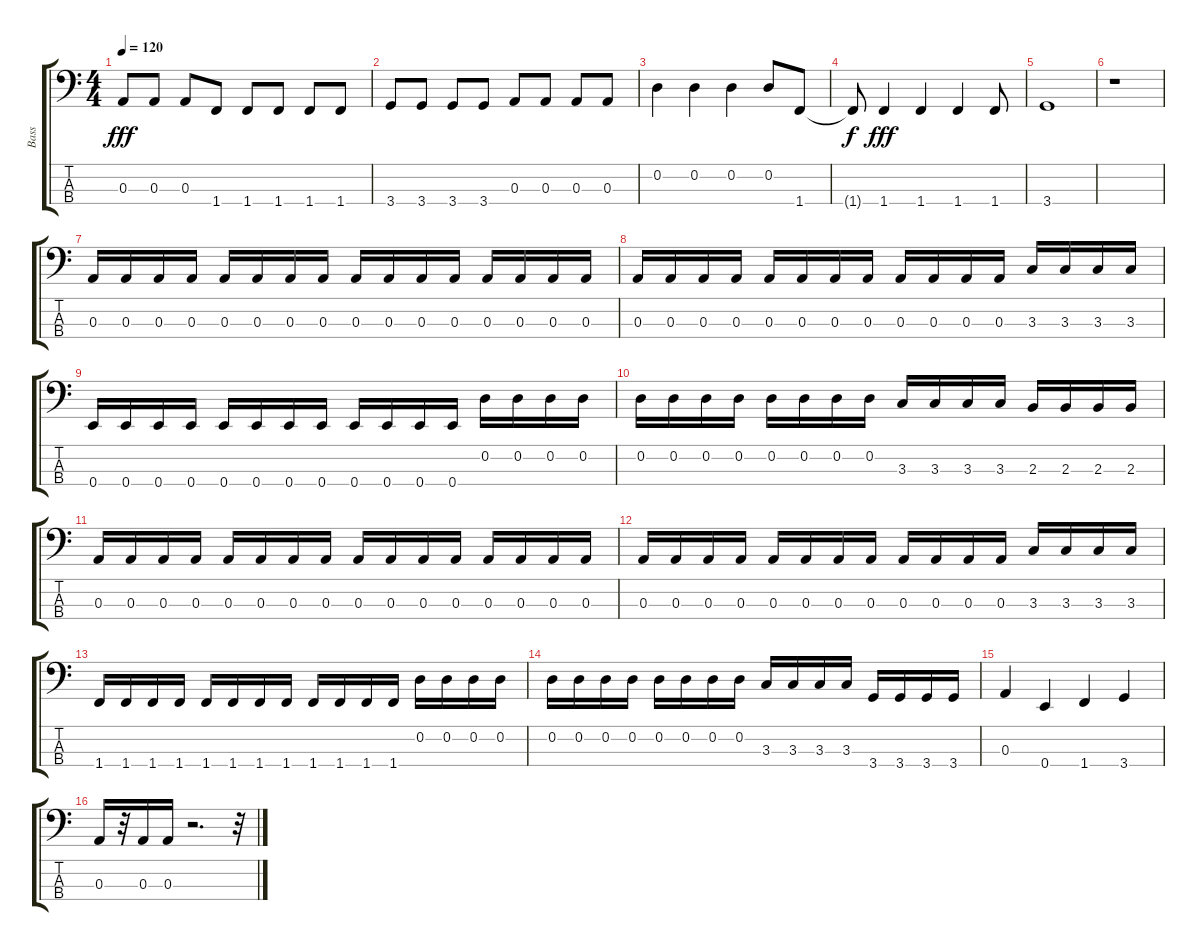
\track ("Bass" "Bass") {instrument electricbassfinger}
\staff {score tabs}
\tuning (G2 D2 A1 E1) {hide}
\ts (4 4)
\tempo 120
\clef f4
\ks c
0.3.8{dy fff} 0.3.8 0.3.8 1.4.8 1.4.8 1.4.8 1.4.8 1.4.8 |
3.4.8 3.4.8 3.4.8 3.4.8 0.3.8 0.3.8 0.3.8 0.3.8 |
0.2.4 0.2.4 0.2.4 0.2.8 1.4.8 |
1.4{t}.8{dy f} 1.4.4{dy fff} 1.4.4 1.4.4 1.4.8 |
3.4.1 |
r.1 |
0.3.16 0.3.16 0.3.16 0.3.16 0.3.16 0.3.16 0.3.16 0.3.16 0.3.16 0.3.16 0.3.16 0.3.16 0.3.16 0.3.16 0.3.16 0.3.16 |
0.3.16 0.3.16 0.3.16 0.3.16 0.3.16 0.3.16 0.3.16 0.3.16 0.3.16 0.3.16 0.3.16 0.3.16 3.3.16 3.3.16 3.3.16 3.3.16 |
0.4.16 0.4.16 0.4.16 0.4.16 0.4.16 0.4.16 0.4.16 0.4.16 0.4.16 0.4.16 0.4.16 0.4.16 0.2.16 0.2.16 0.2.16 0.2.16 |
0.2.16 0.2.16 0.2.16 0.2.16 0.2.16 0.2.16 0.2.16 0.2.16 3.3.16 3.3.16 3.3.16 3.3.16 2.3.16 2.3.16 2.3.16 2.3.16 |
0.3.16 0.3.16 0.3.16 0.3.16 0.3.16 0.3.16 0.3.16 0.3.16 0.3.16 0.3.16 0.3.16 0.3.16 0.3.16 0.3.16 0.3.16 0.3.16 |
0.3.16 0.3.16 0.3.16 0.3.16 0.3.16 0.3.16 0.3.16 0.3.16 0.3.16 0.3.16 0.3.16 0.3.16 3.3.16 3.3.16 3.3.16 3.3.16 |
1.4.16 1.4.16 1.4.16 1.4.16 1.4.16 1.4.16 1.4.16 1.4.16 1.4.16 1.4.16 1.4.16 1.4.16 0.2.16 0.2.16 0.2.16 0.2.16 |
0.2.16 0.2.16 0.2.16 0.2.16 0.2.16 0.2.16 0.2.16 0.2.16 3.3.16 3.3.16 3.3.16 3.3.16 3.4.16 3.4.16 3.4.16 3.4.16 |
0.3.4 0.4.4 1.4.4 3.4.4 |
0.3.16 r.32 0.3.16 0.3.16 r.2{d} r.32
